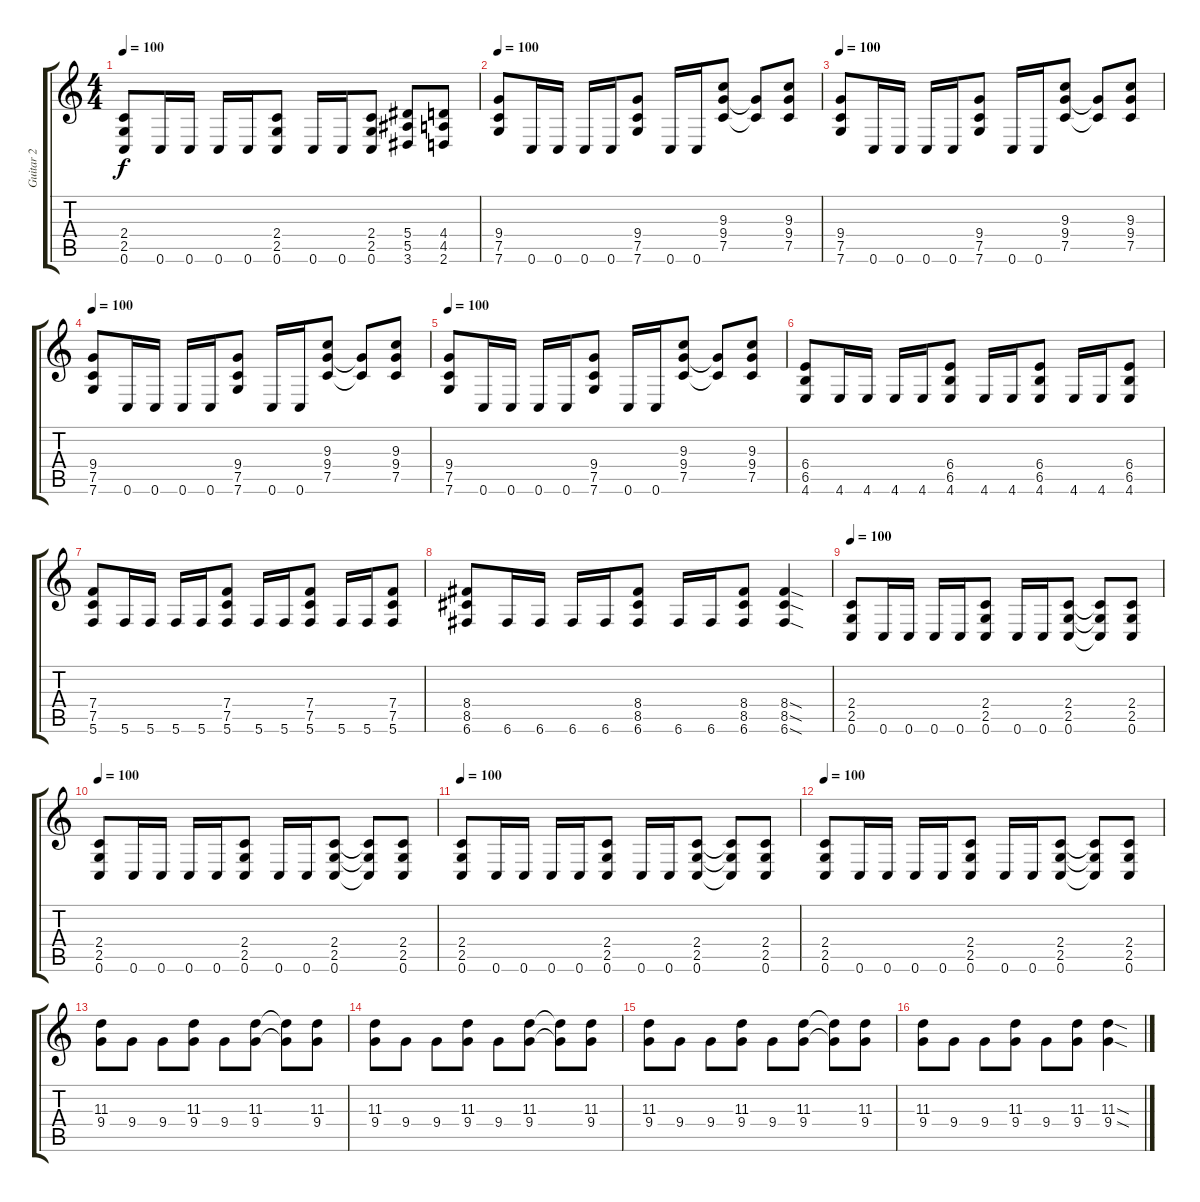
\track ("Guitar 2" "Guitar 2") {instrument distortionguitar}
\staff {score tabs}
\tuning (C4 G3 Eb3 Bb2 F2 C2) {hide}
\ts (4 4)
\tempo 100
\clef g2
\ks c
(2.4 2.5 0.6).8{dy f} 0.6.16 0.6.16 0.6.16 0.6.16 (2.4 2.5 0.6).8 0.6.16 0.6.16 (2.4 2.5 0.6).8 (5.4 5.5 3.6).8 (4.4 4.5 2.6).8 |
\tempo 100
(9.4 7.5 7.6).8 0.6.16 0.6.16 0.6.16 0.6.16 (9.4 7.5 7.6).8 0.6.16 0.6.16 (9.3 9.4 7.5).8 (9.4{t} 7.5{t}).8 (9.3 9.4 7.5).8 |
\tempo 100
(9.4 7.5 7.6).8 0.6.16 0.6.16 0.6.16 0.6.16 (9.4 7.5 7.6).8 0.6.16 0.6.16 (9.3 9.4 7.5).8 (9.4{t} 7.5{t}).8 (9.3 9.4 7.5).8 |
\tempo 100
(9.4 7.5 7.6).8 0.6.16 0.6.16 0.6.16 0.6.16 (9.4 7.5 7.6).8 0.6.16 0.6.16 (9.3 9.4 7.5).8 (9.4{t} 7.5{t}).8 (9.3 9.4 7.5).8 |
\tempo 100
(9.4 7.5 7.6).8 0.6.16 0.6.16 0.6.16 0.6.16 (9.4 7.5 7.6).8 0.6.16 0.6.16 (9.3 9.4 7.5).8 (9.4{t} 7.5{t}).8 (9.3 9.4 7.5).8 |
(6.4 6.5 4.6).8 4.6.16 4.6.16 4.6.16 4.6.16 (6.4 6.5 4.6).8 4.6.16 4.6.16 (6.4 6.5 4.6).8 4.6.16 4.6.16 (6.4 6.5 4.6).8 |
(7.4 7.5 5.6).8 5.6.16 5.6.16 5.6.16 5.6.16 (7.4 7.5 5.6).8 5.6.16 5.6.16 (7.4 7.5 5.6).8 5.6.16 5.6.16 (7.4 7.5 5.6).8 |
(8.4 8.5 6.6).8 6.6.16 6.6.16 6.6.16 6.6.16 (8.4 8.5 6.6).8 6.6.16 6.6.16 (8.4 8.5 6.6).8 (8.4{sod} 8.5{sod} 6.6{sod}).4 |
\tempo 100
(2.4 2.5 0.6).8 0.6.16 0.6.16 0.6.16 0.6.16 (2.4 2.5 0.6).8 0.6.16 0.6.16 (2.4 2.5 0.6).8 (2.4{t} 2.5{t} 0.6{t}).8 (2.4 2.5 0.6).8 |
\tempo 100
(2.4 2.5 0.6).8 0.6.16 0.6.16 0.6.16 0.6.16 (2.4 2.5 0.6).8 0.6.16 0.6.16 (2.4 2.5 0.6).8 (2.4{t} 2.5{t} 0.6{t}).8 (2.4 2.5 0.6).8 |
\tempo 100
(2.4 2.5 0.6).8 0.6.16 0.6.16 0.6.16 0.6.16 (2.4 2.5 0.6).8 0.6.16 0.6.16 (2.4 2.5 0.6).8 (2.4{t} 2.5{t} 0.6{t}).8 (2.4 2.5 0.6).8 |
\tempo 100
(2.4 2.5 0.6).8 0.6.16 0.6.16 0.6.16 0.6.16 (2.4 2.5 0.6).8 0.6.16 0.6.16 (2.4 2.5 0.6).8 (2.4{t} 2.5{t} 0.6{t}).8 (2.4 2.5 0.6).8 |
(11.3 9.4).8 9.4.8 9.4.8 (11.3 9.4).8 9.4.8 (11.3 9.4).8 (11.3{t} 9.4{t}).8 (11.3 9.4).8 |
(11.3 9.4).8 9.4.8 9.4.8 (11.3 9.4).8 9.4.8 (11.3 9.4).8 (11.3{t} 9.4{t}).8 (11.3 9.4).8 |
(11.3 9.4).8 9.4.8 9.4.8 (11.3 9.4).8 9.4.8 (11.3 9.4).8 (11.3{t} 9.4{t}).8 (11.3 9.4).8 |
(11.3 9.4).8 9.4.8 9.4.8 (11.3 9.4).8 9.4.8 (11.3 9.4).8 (11.3{sod} 9.4{sod}).4
